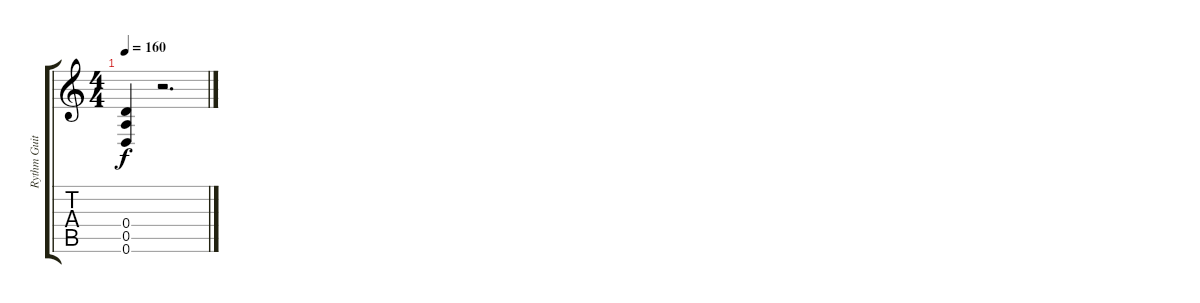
\track ("Rythm Guitar" "Rythm Guit") {instrument distortionguitar}
\staff {score tabs}
\tuning (E4 B3 G3 D3 A2 D2) {hide}
\ts (4 4)
\tempo 160
\clef g2
\ks c
(0.4{t} 0.5{t} 0.6{t}).4{dy f} r.2{d}
